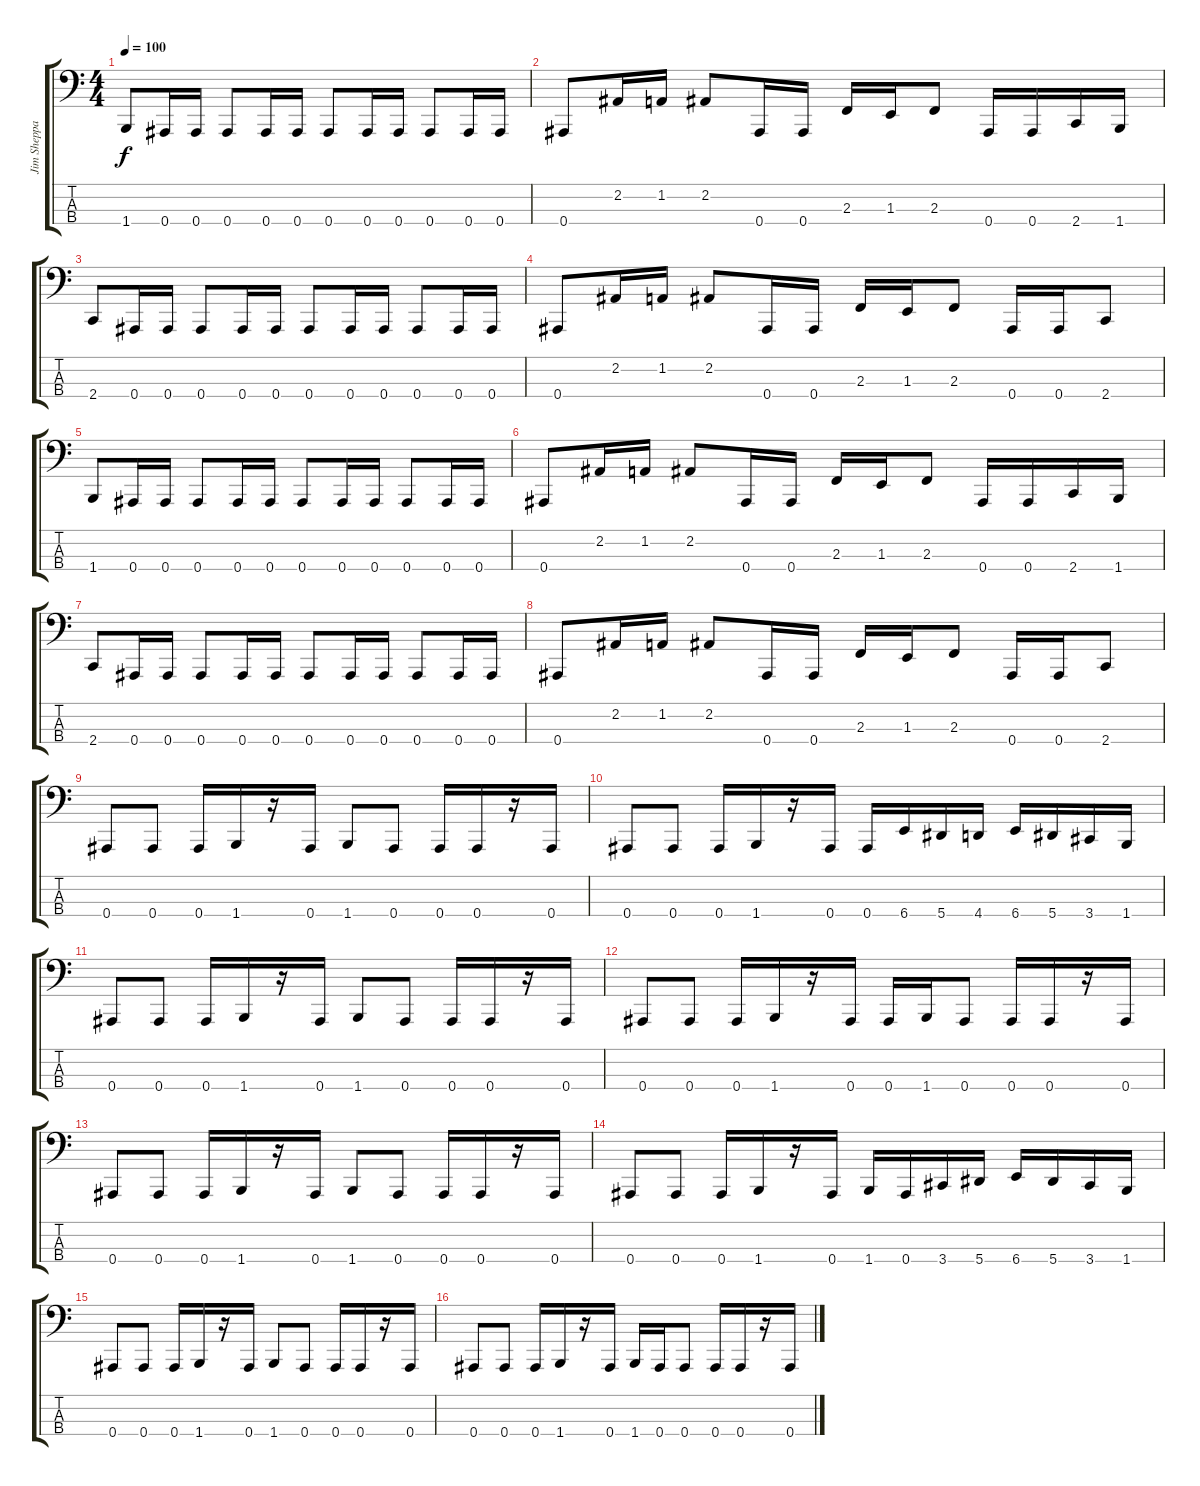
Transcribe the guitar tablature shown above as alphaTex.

\track ("Jim Sheppard" "Jim Sheppa") {instrument electricbasspick}
\staff {score tabs}
\tuning (Db2 Ab1 Eb1 Bb0) {hide}
\ts (4 4)
\tempo 100
\clef f4
\ks c
1.4.8{dy f} 0.4.16 0.4.16 0.4.8 0.4.16 0.4.16 0.4.8 0.4.16 0.4.16 0.4.8 0.4.16 0.4.16 |
0.4.8 2.2.16 1.2.16 2.2.8 0.4.16 0.4.16 2.3.16 1.3.16 2.3.8 0.4.16 0.4.16 2.4.16 1.4.16 |
2.4.8 0.4.16 0.4.16 0.4.8 0.4.16 0.4.16 0.4.8 0.4.16 0.4.16 0.4.8 0.4.16 0.4.16 |
0.4.8 2.2.16 1.2.16 2.2.8 0.4.16 0.4.16 2.3.16 1.3.16 2.3.8 0.4.16 0.4.16 2.4.8 |
1.4.8 0.4.16 0.4.16 0.4.8 0.4.16 0.4.16 0.4.8 0.4.16 0.4.16 0.4.8 0.4.16 0.4.16 |
0.4.8 2.2.16 1.2.16 2.2.8 0.4.16 0.4.16 2.3.16 1.3.16 2.3.8 0.4.16 0.4.16 2.4.16 1.4.16 |
2.4.8 0.4.16 0.4.16 0.4.8 0.4.16 0.4.16 0.4.8 0.4.16 0.4.16 0.4.8 0.4.16 0.4.16 |
0.4.8 2.2.16 1.2.16 2.2.8 0.4.16 0.4.16 2.3.16 1.3.16 2.3.8 0.4.16 0.4.16 2.4.8 |
0.4.8 0.4.8 0.4.16 1.4.16 r.16 0.4.16 1.4.8 0.4.8 0.4.16 0.4.16 r.16 0.4.16 |
0.4.8 0.4.8 0.4.16 1.4.16 r.16 0.4.16 0.4.16 6.4.16 5.4.16 4.4.16 6.4.16 5.4.16 3.4.16 1.4.16 |
0.4.8 0.4.8 0.4.16 1.4.16 r.16 0.4.16 1.4.8 0.4.8 0.4.16 0.4.16 r.16 0.4.16 |
0.4.8 0.4.8 0.4.16 1.4.16 r.16 0.4.16 0.4.16 1.4.16 0.4.8 0.4.16 0.4.16 r.16 0.4.16 |
0.4.8 0.4.8 0.4.16 1.4.16 r.16 0.4.16 1.4.8 0.4.8 0.4.16 0.4.16 r.16 0.4.16 |
0.4.8 0.4.8 0.4.16 1.4.16 r.16 0.4.16 1.4.16 0.4.16 3.4.16 5.4.16 6.4.16 5.4.16 3.4.16 1.4.16 |
0.4.8 0.4.8 0.4.16 1.4.16 r.16 0.4.16 1.4.8 0.4.8 0.4.16 0.4.16 r.16 0.4.16 |
0.4.8 0.4.8 0.4.16 1.4.16 r.16 0.4.16 1.4.16 0.4.16 0.4.8 0.4.16 0.4.16 r.16 0.4.16
